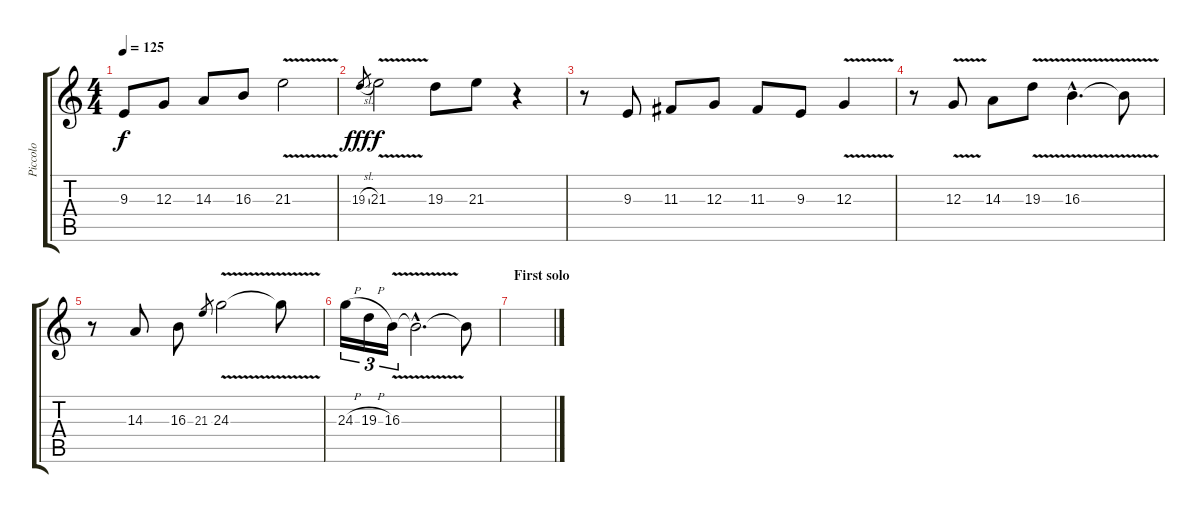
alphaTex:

\track ("Piccolo" "Piccolo") {instrument piccolo}
\staff {score tabs}
\tuning (E4 B3 G3 D3 A2 E2) {hide}
\ts (4 4)
\tempo 125
\clef g2
\ks c
9.3{t}.8{dy f} 12.3.8 14.3.8 16.3.8 21.3{v}.2 |
19.3{sl}.8{gr dy fff} 21.3{v}.2{dy f} 19.3.8 21.3.8 r.4 |
r.8 9.3.8 11.3.8 12.3.8 11.3.8 9.3.8 12.3{v}.4 |
r.8 12.3{v}.8 14.3.8 19.3{v}.8 16.3{v hac}.4{d} 16.3{t}.8 |
r.8 14.3.8 16.3.8 21.3.8{gr} 24.3{v}.2 24.3{t}.8 |
24.3{h}.16{tu (3 2)} 19.3{h}.16{tu (3 2)} 16.3{v}.16{tu (3 2)} 16.3{hac t}.2{d} 16.3{t}.8 |
\section ("" "First solo")
